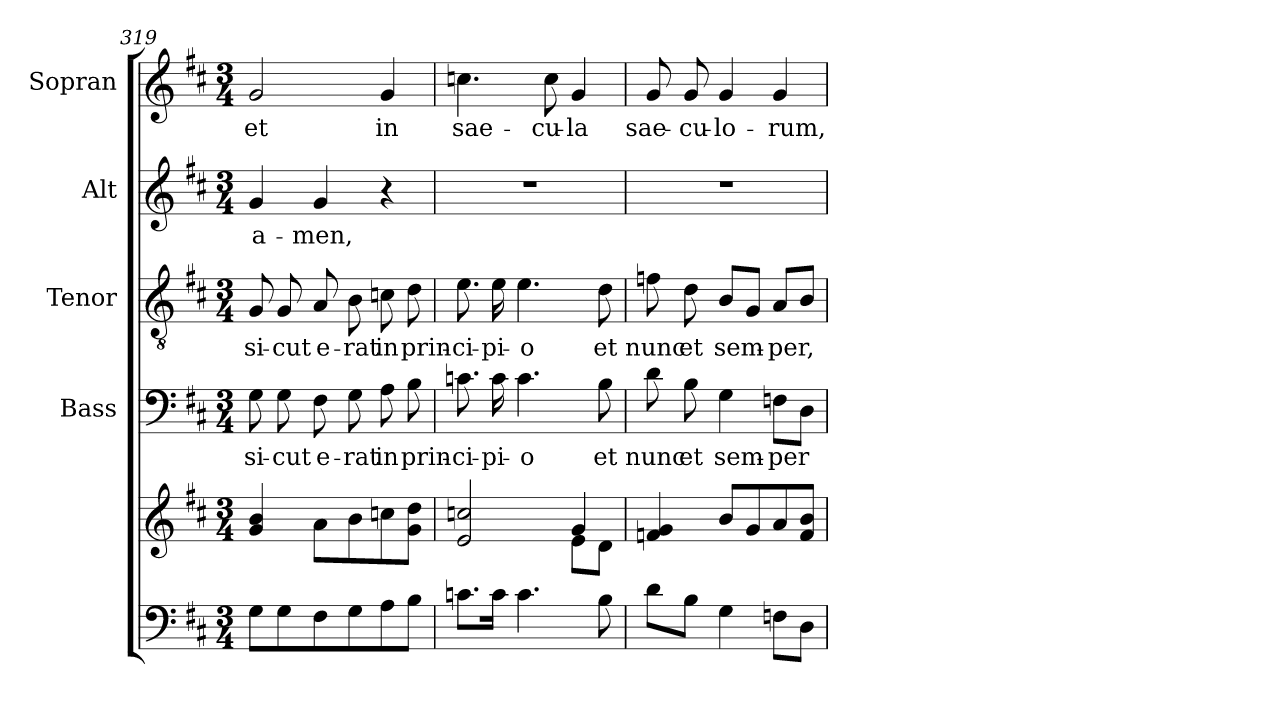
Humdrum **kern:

**kern	**kern	**kern	**text	**kern	**text	**kern	**text	**kern	**text
*part5	*part5	*part4	*part4	*part3	*part3	*part2	*part2	*part1	*part1
*staff6	*staff5	*staff4	*staff4	*staff3	*staff3	*staff2	*staff2	*staff1	*staff1
*	*	*I"Bass	*	*I"Tenor	*	*I"Alt	*	*I"Sopran	*
*	*	*I'B.	*	*I'T.	*	*I'A.	*	*I'S.	*
*clefF4	*clefG2	*clefF4	*	*clefGv2	*	*clefG2	*	*clefG2	*
*k[f#c#]	*k[f#c#]	*k[f#c#]	*	*k[f#c#]	*	*k[f#c#]	*	*k[f#c#]	*
*D:	*D:	*D:	*	*D:	*	*D:	*	*D:	*
*M3/4	*M3/4	*M3/4	*	*M3/4	*	*M3/4	*	*M3/4	*
=319	=319	=319	=319	=319	=319	=319	=319	=319	=319
!	!	!	!LO:LY:b	!	!LO:LY:b	!	!LO:LY:b	!	!LO:LY:b
8G\L	4g/ 4b/	8G\	si-	8G/	si-	4g/	a-	2g/	et
!	!	!	!LO:LY:b	!	!LO:LY:b	!	!	!	!
8G\	.	8G\	-cut	8G/	-cut	.	.	.	.
!	!	!	!LO:LY:b	!	!LO:LY:b	!	!LO:LY:b	!	!
8F#\	8a\L	8F#\	e-	8A/	e-	4g/	-men,	.	.
!	!	!	!LO:LY:b	!	!LO:LY:b	!	!	!	!
8G\	8b\	8G\	-rat	8B\	-rat	.	.	.	.
!	!	!	!LO:LY:b	!	!LO:LY:b	!	!	!	!LO:LY:b
8A\	8ccn\	8A\	in	8cn\	in	4r	.	4g/	in
!	!	!	!LO:LY:b	!	!LO:LY:b	!	!	!	!
8B\J	8g\ 8dd\J	8B\	prin-	8d\	prin-	.	.	.	.
=320	=320	=320	=320	=320	=320	=320	=320	=320	=320
*	*^	*	*	*	*	*	*	*	*
!	!	!	!	!LO:LY:b	!	!LO:LY:b	!	!	!	!LO:LY:b
8.cn\L	2e/ 2ccn/	2ryy	8.cn\	-ci-	8.e\	-ci-	2.r	.	4.ccn\	sae-
!	!	!	!	!LO:LY:b	!	!LO:LY:b	!	!	!	!
16c\Jk	.	.	16c\	-pi-	16e\	-pi-	.	.	.	.
!	!	!	!	!LO:LY:b	!	!LO:LY:b	!	!	!	!
4.c\	.	.	4.c\	-o	4.e\	-o	.	.	.	.
!	!	!	!	!	!	!	!	!	!	!LO:LY:b
.	.	.	.	.	.	.	.	.	8cc\	-cu-
!	!	!	!	!	!	!	!	!	!	!LO:LY:b
.	4g/	8e\L	.	.	.	.	.	.	4g/	-la
!	!	!	!	!LO:LY:b	!	!LO:LY:b	!	!	!	!
8B\	.	8d\J	8B\	et	8d\	et	.	.	.	.
=321	=321	=321	=321	=321	=321	=321	=321	=321	=321	=321
!	!	!	!	!LO:LY:b	!	!LO:LY:b	!	!	!	!LO:LY:b
*	*v	*v	*	*	*	*	*	*	*	*
8d\L	4fn/ 4g/	8d\	nunc	8fn\	nunc	2.r	.	8g/	sae-
!	!	!	!LO:LY:b	!	!LO:LY:b	!	!	!	!LO:LY:b
8B\J	.	8B\	et	8d\	et	.	.	8g/	-cu-
!	!	!	!LO:LY:b	!	!LO:LY:b	!	!	!	!LO:LY:b
4G\	8b/L	4G\	sem-	8B/L	sem-	.	.	4g/	-lo-
.	8g/	.	.	8G/J	.	.	.	.	.
!	!	!	!LO:LY:b	!	!LO:LY:b	!	!	!	!LO:LY:b
8Fn\L	8a/	8Fn\L	-per	8A/L	-per,	.	.	4g/	-rum,
8D\J	8f/ 8b/J	8D\J	.	8B/J	.	.	.	.	.
=	=	=	=	=	=	=	=	=	=
*-	*-	*-	*-	*-	*-	*-	*-	*-	*-
